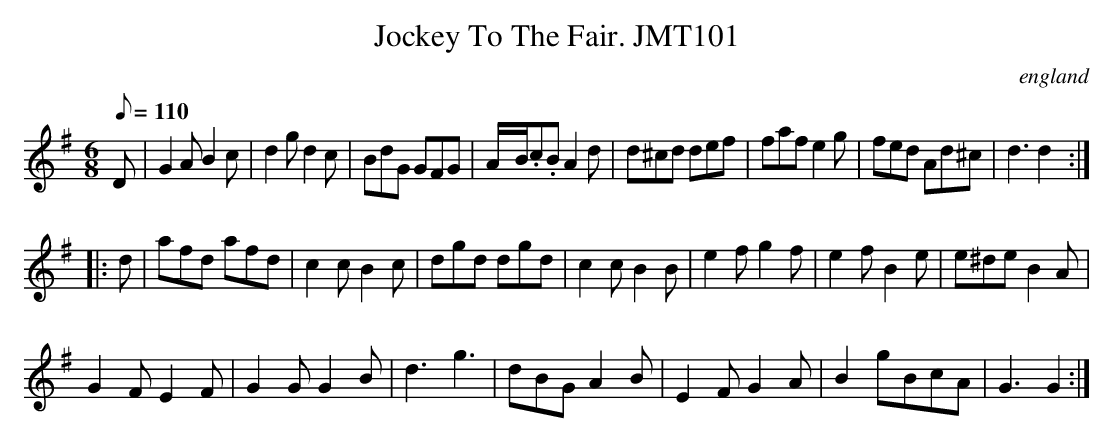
X:1
T:Jockey To The Fair. JMT101
O:england
M:6/8
L:1/8
Q:110
K:G
D|G2AB2c|d2gd2c|BdG GFG|A/-B/.c.BA2d|d^cd def|fafe2g|fed Ad^c|d3d2:|
|:d|afd afd|c2cB2c|dgd dgd|c2cB2B|e2fg2f|e2fB2e|e^deB2A|
G2FE2F|G2GG2B|d3g3|dBGA2B|E2FG2A|B2gBcA|G3G2:|]
